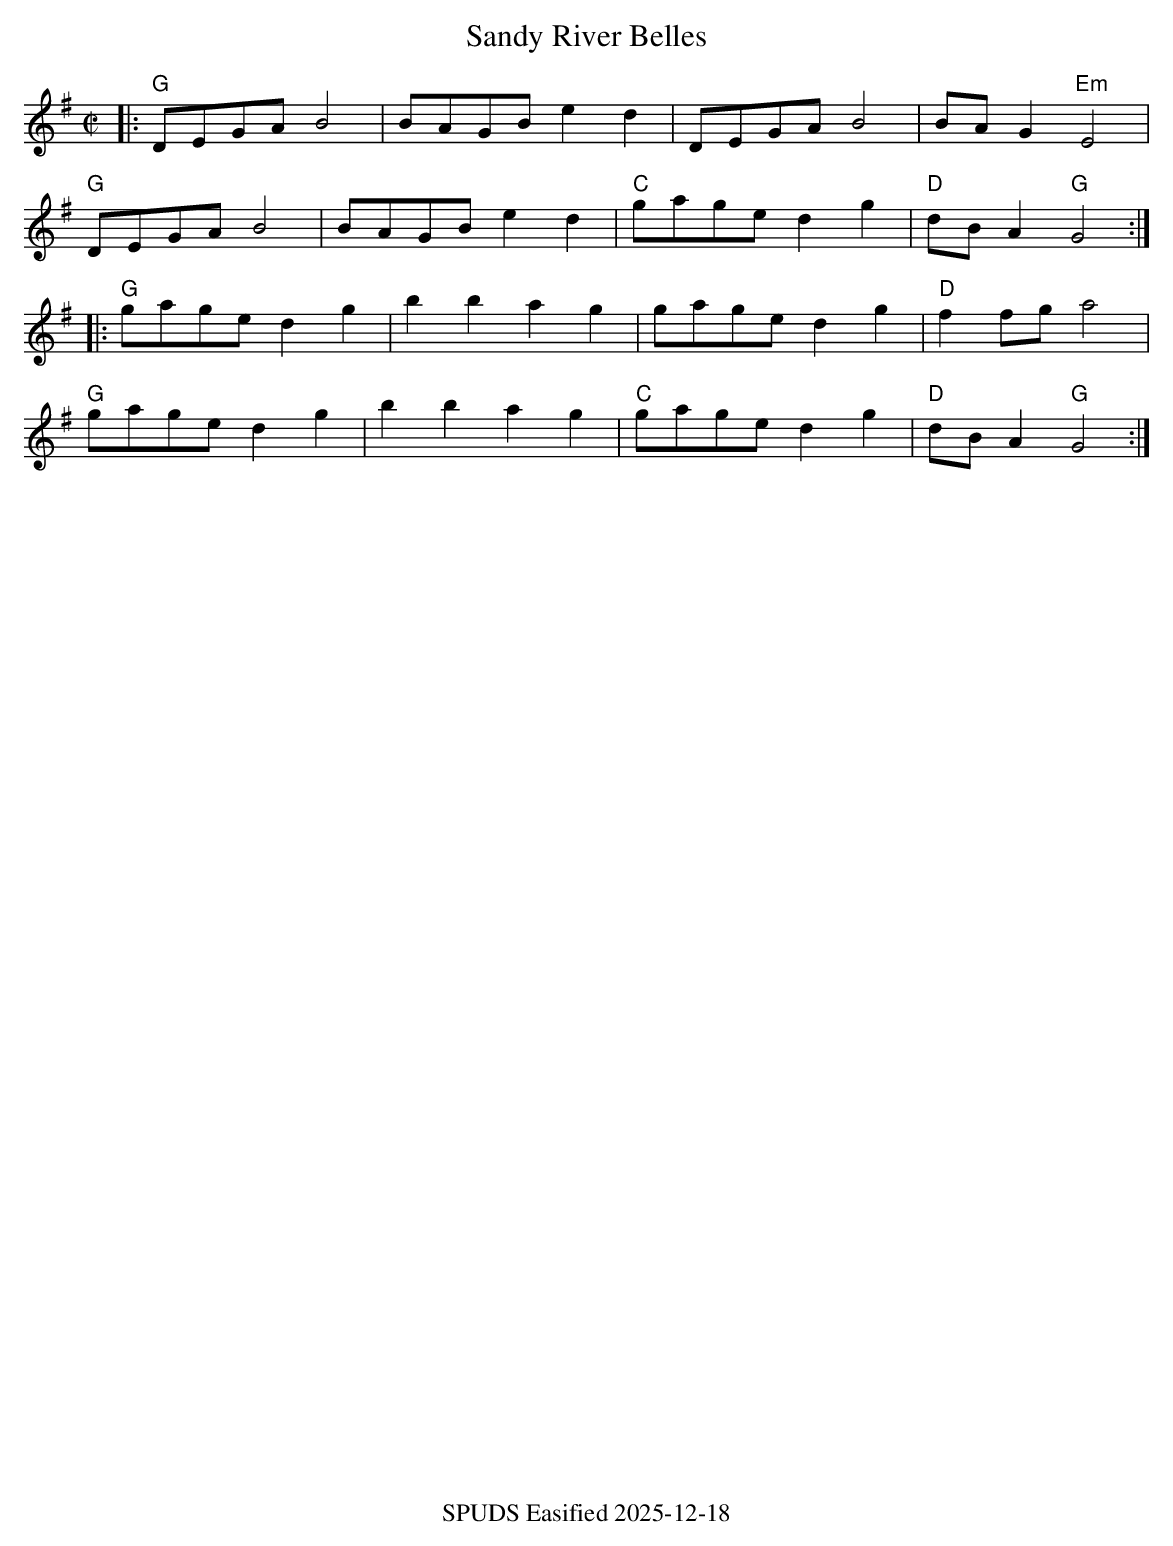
X:1
T: Sandy River Belles
M: C|
L:1/8
K:G
|:"G"DEGA B4|BAGB e2d2|DEGA B4|BAG2"Em"E4|
"G"DEGA B4|BAGB e2d2|"C"gage  d2g2|"D"dBA2"G"G4:|
|:"G"gage d2g2|b2b2a2g2|gage d2g2|"D"f2fga4|
"G"gage d2g2|b2b2a2g2|"C"gage d2g2|"D"dBA2"G"G4:|
